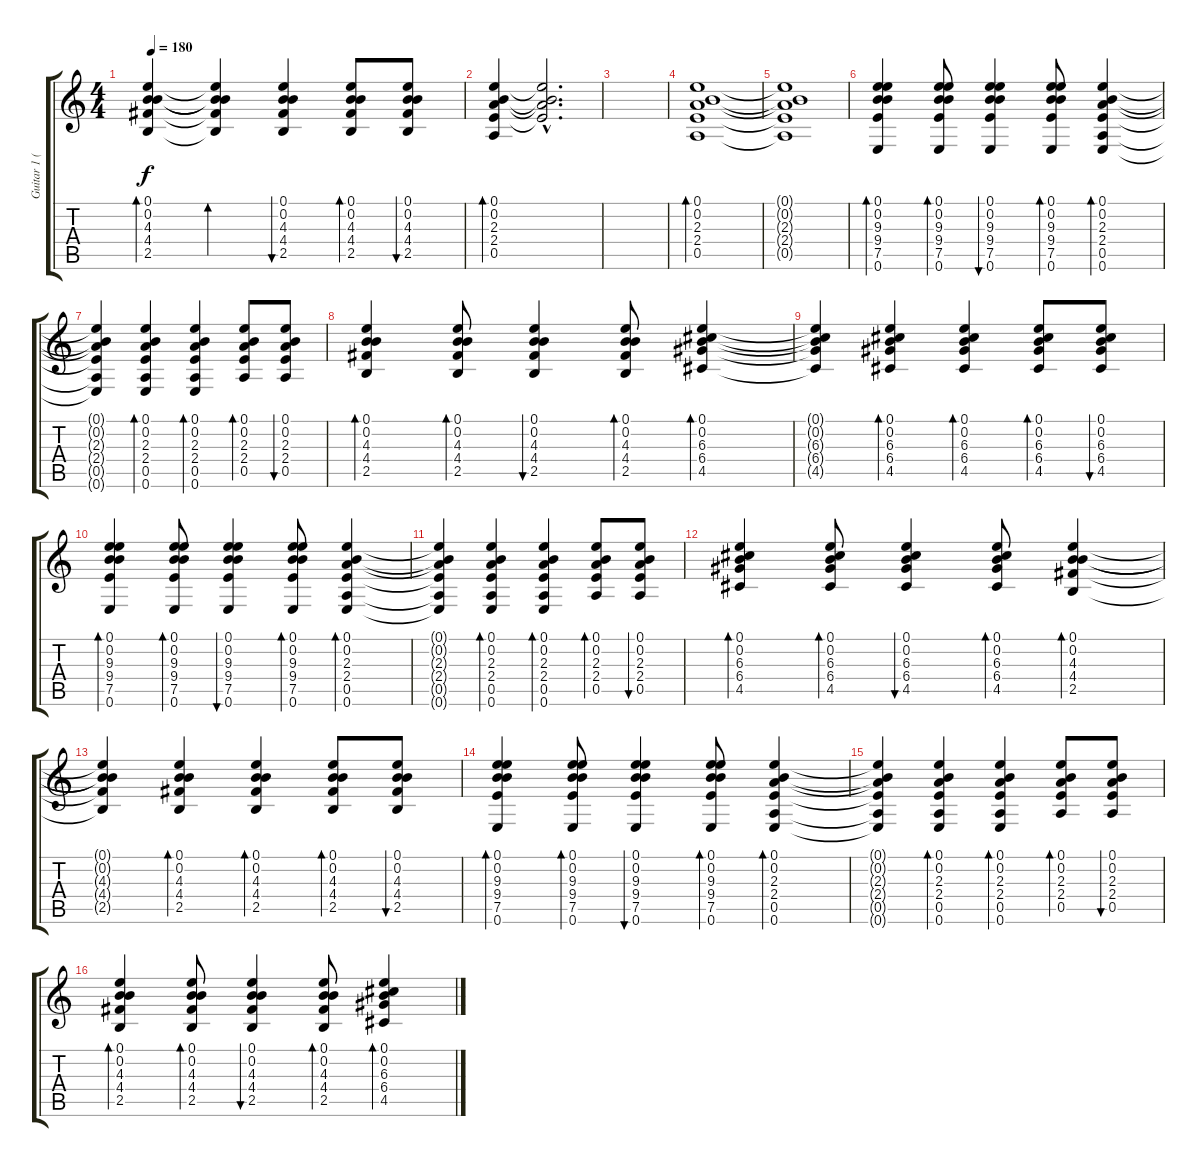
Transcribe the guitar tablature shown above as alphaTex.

\track ("Guitar 1 (Matt)" "Guitar 1 (") {instrument acousticguitarsteel}
\staff {score tabs}
\tuning (E4 B3 G3 D3 A2 E2) {hide}
\ts (4 4)
\tempo 180
\clef g2
\ks c
(0.1 0.2 4.3 4.4 2.5).4{bd 240 dy f} (0.1{t} 0.2{t} 4.3{t} 4.4{t} 2.5{t}).4{bd 120} (0.1 0.2 4.3 4.4 2.5).4{bu 120} (0.1 0.2 4.3 4.4 2.5).8{bd 120} (0.1 0.2 4.3 4.4 2.5).8{bu 120} |
(0.1 0.2 2.3 2.4 0.5).4{bd 240} (0.1{hac t} 0.2{hac t} 2.3{hac t} 2.4{hac t}).2{d} |
|
(0.1 0.2 2.3 2.4 0.5).1{bd 480} |
(0.1{t} 0.2{t} 2.3{t} 2.4{t} 0.5{t}).1 |
(0.1 0.2 9.3 9.4 7.5 0.6).4{bd 120} (0.1 0.2 9.3 9.4 7.5 0.6).8{bd 120} (0.1 0.2 9.3 9.4 7.5 0.6).4{bu 120} (0.1 0.2 9.3 9.4 7.5 0.6).8{bd 120} (0.1 0.2 2.3 2.4 0.5 0.6).4{bd 120} |
(0.1{t} 0.2{t} 2.3{t} 2.4{t} 0.5{t} 0.6{t}).4 (0.1 0.2 2.3 2.4 0.5 0.6).4{bd 120} (0.1 0.2 2.3 2.4 0.5 0.6).4{bd 120} (0.1 0.2 2.3 2.4 0.5).8{bd 120} (0.1 0.2 2.3 2.4 0.5).8{bu 120} |
(0.1 0.2 4.3 4.4 2.5).4{bd 120} (0.1 0.2 4.3 4.4 2.5).8{bd 120} (0.1 0.2 4.3 4.4 2.5).4{bu 120} (0.1 0.2 4.3 4.4 2.5).8{bd 120} (0.1 0.2 6.3 6.4 4.5).4{bd 120} |
(0.1{t} 0.2{t} 6.3{t} 6.4{t} 4.5{t}).4 (0.1 0.2 6.3 6.4 4.5).4{bd 120} (0.1 0.2 6.3 6.4 4.5).4{bd 120} (0.1 0.2 6.3 6.4 4.5).8{bd 120} (0.1 0.2 6.3 6.4 4.5).8{bu 120} |
(0.1 0.2 9.3 9.4 7.5 0.6).4{bd 120} (0.1 0.2 9.3 9.4 7.5 0.6).8{bd 120} (0.1 0.2 9.3 9.4 7.5 0.6).4{bu 120} (0.1 0.2 9.3 9.4 7.5 0.6).8{bd 120} (0.1 0.2 2.3 2.4 0.5 0.6).4{bd 120} |
(0.1{t} 0.2{t} 2.3{t} 2.4{t} 0.5{t} 0.6{t}).4 (0.1 0.2 2.3 2.4 0.5 0.6).4{bd 120} (0.1 0.2 2.3 2.4 0.5 0.6).4{bd 120} (0.1 0.2 2.3 2.4 0.5).8{bd 120} (0.1 0.2 2.3 2.4 0.5).8{bu 120} |
(0.1 0.2 6.3 6.4 4.5).4{bd 120} (0.1 0.2 6.3 6.4 4.5).8{bd 120} (0.1 0.2 6.3 6.4 4.5).4{bu 120} (0.1 0.2 6.3 6.4 4.5).8{bd 120} (0.1 0.2 4.3 4.4 2.5).4{bd 120} |
(0.1{t} 0.2{t} 4.3{t} 4.4{t} 2.5{t}).4 (0.1 0.2 4.3 4.4 2.5).4{bd 120} (0.1 0.2 4.3 4.4 2.5).4{bd 120} (0.1 0.2 4.3 4.4 2.5).8{bd 120} (0.1 0.2 4.3 4.4 2.5).8{bu 120} |
(0.1 0.2 9.3 9.4 7.5 0.6).4{bd 120} (0.1 0.2 9.3 9.4 7.5 0.6).8{bd 120} (0.1 0.2 9.3 9.4 7.5 0.6).4{bu 120} (0.1 0.2 9.3 9.4 7.5 0.6).8{bd 120} (0.1 0.2 2.3 2.4 0.5 0.6).4{bd 120} |
(0.1{t} 0.2{t} 2.3{t} 2.4{t} 0.5{t} 0.6{t}).4 (0.1 0.2 2.3 2.4 0.5 0.6).4{bd 120} (0.1 0.2 2.3 2.4 0.5 0.6).4{bd 120} (0.1 0.2 2.3 2.4 0.5).8{bd 120} (0.1 0.2 2.3 2.4 0.5).8{bu 120} |
(0.1 0.2 4.3 4.4 2.5).4{bd 120} (0.1 0.2 4.3 4.4 2.5).8{bd 120} (0.1 0.2 4.3 4.4 2.5).4{bu 120} (0.1 0.2 4.3 4.4 2.5).8{bd 120} (0.1 0.2 6.3 6.4 4.5).4{bd 120}
